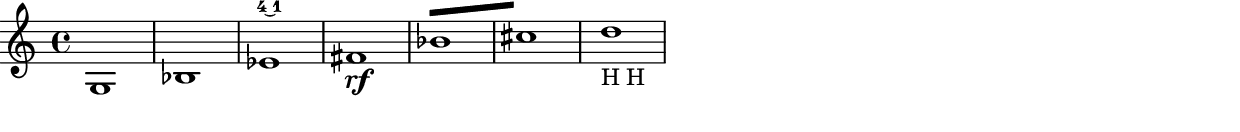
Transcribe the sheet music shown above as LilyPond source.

%% Generated by lilypond-book
%% Options: [exampleindent=10.16\mm,indent=0\mm,line-width=160\mm,paper-height=845.047\pt,paper-width=597.508\pt,papersize='(cons (* 597.508 pt) (* 845.047 pt)),quote]
\include "lilypond-book-preamble.ly"


% ****************************************************************
% Start cut-&-pastable-section
% ****************************************************************

#(ly:set-option 'eps-box-padding 3.000000)



\paper {
  #(set-paper-size '(cons (* 597.508 pt) (* 845.047 pt)))
  indent = 0\mm
  line-width = 160\mm
  % offset the left padding, also add 1mm as lilypond creates cropped
  % images with a little space on the right
  line-width = #(- line-width (* mm  3.000000) (* mm 1))
  line-width = 160\mm - 2.0 * 10.16\mm
  % offset the left padding, also add 1mm as lilypond creates cropped
  % images with a little space on the right
  line-width = #(- line-width (* mm  3.000000) (* mm 1))
}

\layout {
  
}




% ****************************************************************
% ly snippet:
% ****************************************************************
\sourcefileline 1729
\relative {
  g1 bes
  ees\finger \markup \tied-lyric "4~1"
  fis_\markup { \dynamic rf }
  bes^\markup {
    \beam #8 #0.1 #0.5
  }
  cis
  d-\markup {
    \markalphabet #8
    \markletter #8
  }
}


% ****************************************************************
% end ly snippet
% ****************************************************************
